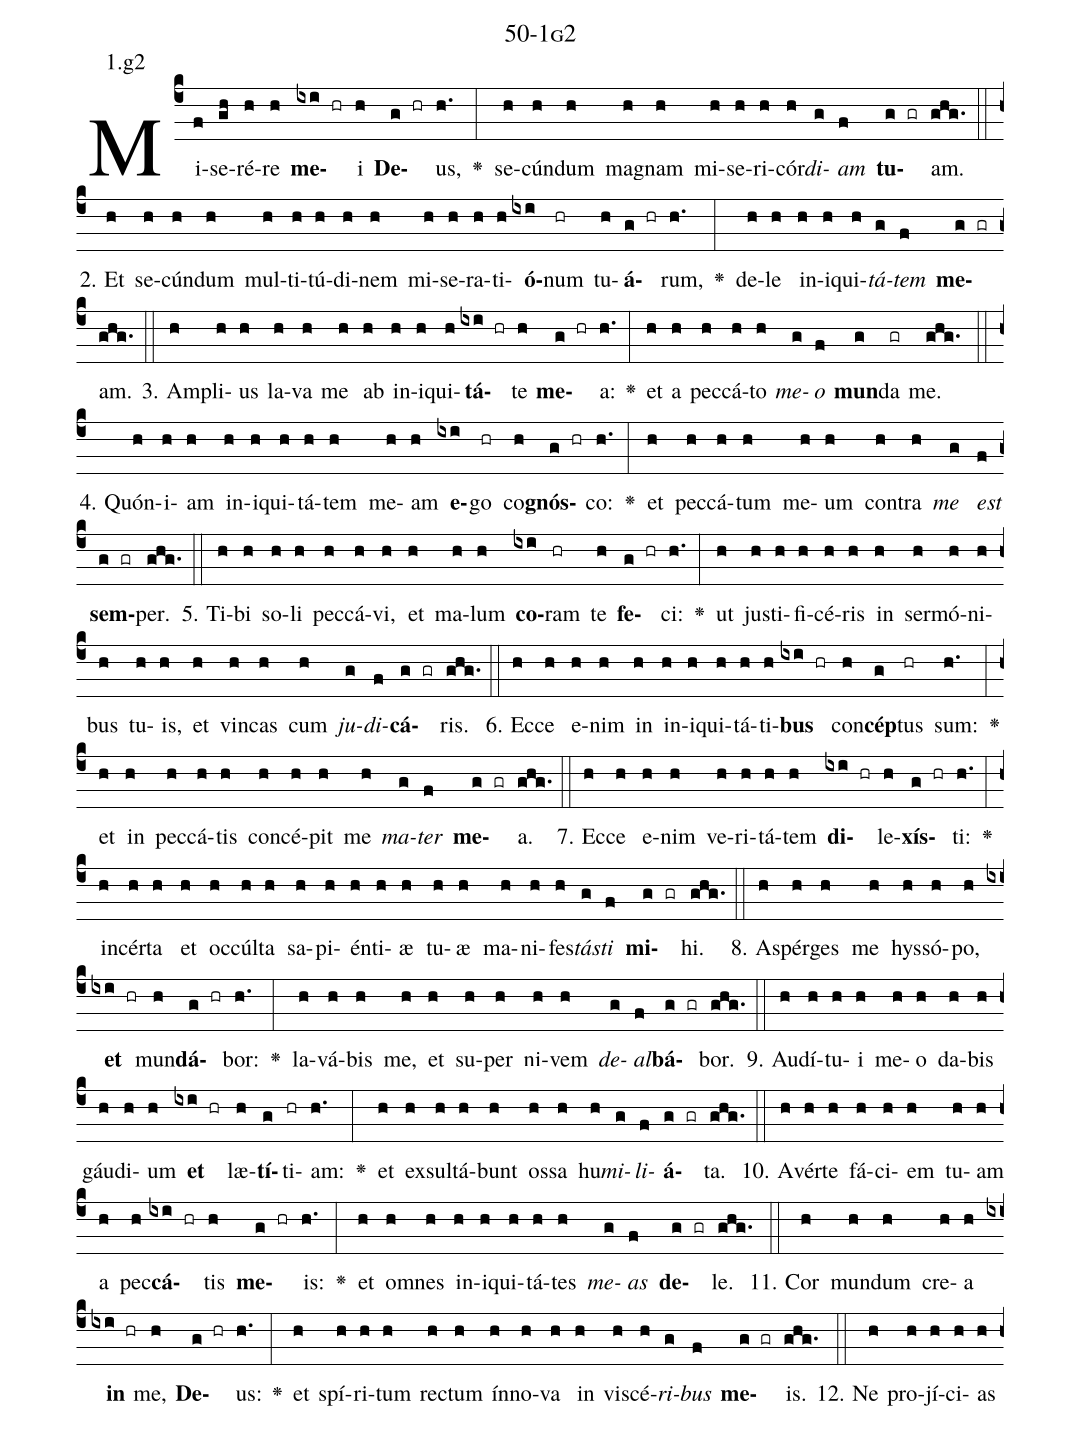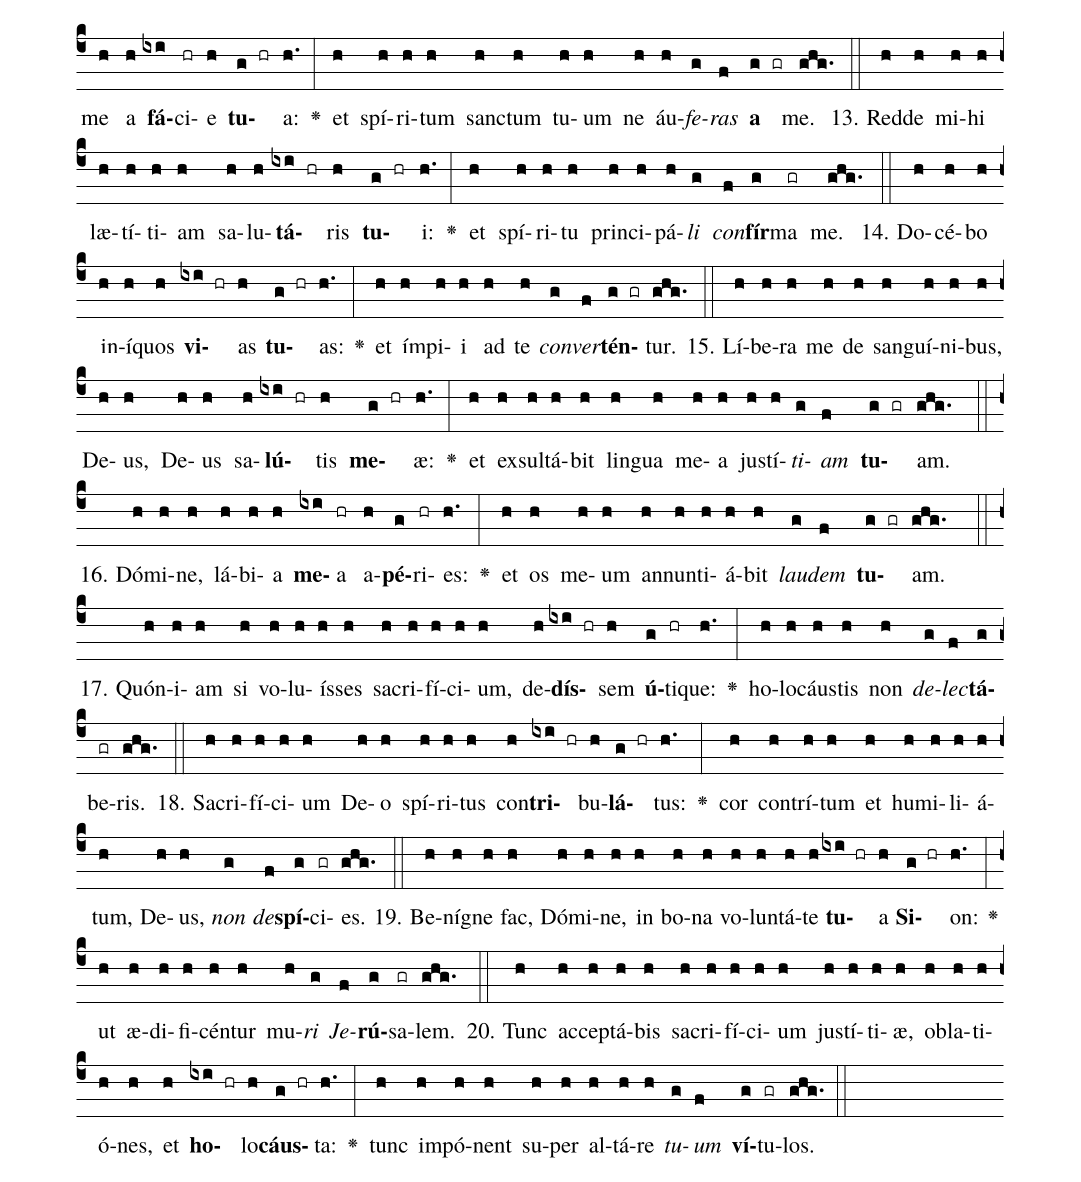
name: 50-1g2;
annotation: 1.g2;
%%
(c4)Mi(f)se(gh)ré(h)re(h) <b>me</b>(ixi hr)i(h) <b>De</b>(g hr)us,(h.) <v>\greheightstar</v>(:) se(h)cún(h)dum(h) ma(h)gnam(h) mi(h)se(h)ri(h)cór(h)<i>di</i>(g)<i>am</i>(f) <b>tu</b>(g gr)am.(ghg.) (::)
2. Et(h) se(h)cún(h)dum(h) mul(h)ti(h)tú(h)di(h)nem(h) mi(h)se(h)ra(h)ti(h)<b>ó</b>(ixi)num(hr) tu(h)<b>á</b>(g hr)rum,(h.) <v>\greheightstar</v>(:) de(h)le(h) in(h)i(h)qui(h)<i>tá</i>(g)<i>tem</i>(f) <b>me</b>(g gr)am.(ghg.) (::)
3. Am(h)pli(h)us(h) la(h)va(h) me(h) ab(h) in(h)i(h)qui(h)<b>tá</b>(ixi hr)te(h) <b>me</b>(g hr)a:(h.) <v>\greheightstar</v>(:) et(h) a(h) pec(h)cá(h)to(h) <i>me</i>(g)<i>o</i>(f) <b>mun</b>(g)da(gr) me.(ghg.) (::)
4. Quón(h)i(h)am(h) in(h)i(h)qui(h)tá(h)tem(h) me(h)am(h) <b>e</b>(ixi)go(hr) co(h)<b>gnós</b>(g hr)co:(h.) <v>\greheightstar</v>(:) et(h) pec(h)cá(h)tum(h) me(h)um(h) con(h)tra(h) <i>me</i>(g) <i>est</i>(f) <b>sem</b>(g gr)per.(ghg.) (::)
5. Ti(h)bi(h) so(h)li(h) pec(h)cá(h)vi,(h) et(h) ma(h)lum(h) <b>co</b>(ixi)ram(hr) te(h) <b>fe</b>(g hr)ci:(h.) <v>\greheightstar</v>(:) ut(h) jus(h)ti(h)fi(h)cé(h)ris(h) in(h) ser(h)mó(h)ni(h)bus(h) tu(h)is,(h) et(h) vin(h)cas(h) cum(h) <i>ju</i>(g)<i>di</i>(f)<b>cá</b>(g gr)ris.(ghg.) (::)
6. Ec(h)ce(h) e(h)nim(h) in(h) in(h)i(h)qui(h)tá(h)ti(h)<b>bus</b>(ixi hr) con(h)<b>cép</b>(g)tus(hr) sum:(h.) <v>\greheightstar</v>(:) et(h) in(h) pec(h)cá(h)tis(h) con(h)cé(h)pit(h) me(h) <i>ma</i>(g)<i>ter</i>(f) <b>me</b>(g gr)a.(ghg.) (::)
7. Ec(h)ce(h) e(h)nim(h) ve(h)ri(h)tá(h)tem(h) <b>di</b>(ixi hr)le(h)<b>xís</b>(g hr)ti:(h.) <v>\greheightstar</v>(:) in(h)cér(h)ta(h) et(h) oc(h)cúl(h)ta(h) sa(h)pi(h)én(h)ti(h)æ(h) tu(h)æ(h) ma(h)ni(h)fes(h)<i>tás</i>(g)<i>ti</i>(f) <b>mi</b>(g gr)hi.(ghg.) (::)
8. A(h)spér(h)ges(h) me(h) hys(h)só(h)po,(h) <b>et</b>(ixi hr) mun(h)<b>dá</b>(g hr)bor:(h.) <v>\greheightstar</v>(:) la(h)vá(h)bis(h) me,(h) et(h) su(h)per(h) ni(h)vem(h) <i>de</i>(g)<i>al</i>(f)<b>bá</b>(g gr)bor.(ghg.) (::)
9. Au(h)dí(h)tu(h)i(h) me(h)o(h) da(h)bis(h) gáu(h)di(h)um(h) <b>et</b>(ixi hr) læ(h)<b>tí</b>(g)ti(hr)am:(h.) <v>\greheightstar</v>(:) et(h) ex(h)sul(h)tá(h)bunt(h) os(h)sa(h) hu(h)<i>mi</i>(g)<i>li</i>(f)<b>á</b>(g gr)ta.(ghg.) (::)
10. A(h)vér(h)te(h) fá(h)ci(h)em(h) tu(h)am(h) a(h) pec(h)<b>cá</b>(ixi hr)tis(h) <b>me</b>(g hr)is:(h.) <v>\greheightstar</v>(:) et(h) om(h)nes(h) in(h)i(h)qui(h)tá(h)tes(h) <i>me</i>(g)<i>as</i>(f) <b>de</b>(g gr)le.(ghg.) (::)
11. Cor(h) mun(h)dum(h) cre(h)a(h) <b>in</b>(ixi hr) me,(h) <b>De</b>(g hr)us:(h.) <v>\greheightstar</v>(:) et(h) spí(h)ri(h)tum(h) rec(h)tum(h) ín(h)no(h)va(h) in(h) vi(h)scé(h)<i>ri</i>(g)<i>bus</i>(f) <b>me</b>(g gr)is.(ghg.) (::)
12. Ne(h) pro(h)jí(h)ci(h)as(h) me(h) a(h) <b>fá</b>(ixi)ci(hr)e(h) <b>tu</b>(g hr)a:(h.) <v>\greheightstar</v>(:) et(h) spí(h)ri(h)tum(h) sanc(h)tum(h) tu(h)um(h) ne(h) áu(h)<i>fe</i>(g)<i>ras</i>(f) <b>a</b>(g gr) me.(ghg.) (::)
13. Red(h)de(h) mi(h)hi(h) læ(h)tí(h)ti(h)am(h) sa(h)lu(h)<b>tá</b>(ixi hr)ris(h) <b>tu</b>(g hr)i:(h.) <v>\greheightstar</v>(:) et(h) spí(h)ri(h)tu(h) prin(h)ci(h)pá(h)<i>li</i>(g) <i>con</i>(f)<b>fír</b>(g)ma(gr) me.(ghg.) (::)
14. Do(h)cé(h)bo(h) in(h)í(h)quos(h) <b>vi</b>(ixi hr)as(h) <b>tu</b>(g hr)as:(h.) <v>\greheightstar</v>(:) et(h) ím(h)pi(h)i(h) ad(h) te(h) <i>con</i>(g)<i>ver</i>(f)<b>tén</b>(g gr)tur.(ghg.) (::)
15. Lí(h)be(h)ra(h) me(h) de(h) san(h)guí(h)ni(h)bus,(h) De(h)us,(h) De(h)us(h) sa(h)<b>lú</b>(ixi hr)tis(h) <b>me</b>(g hr)æ:(h.) <v>\greheightstar</v>(:) et(h) ex(h)sul(h)tá(h)bit(h) lin(h)gua(h) me(h)a(h) jus(h)tí(h)<i>ti</i>(g)<i>am</i>(f) <b>tu</b>(g gr)am.(ghg.) (::)
16. Dó(h)mi(h)ne,(h) lá(h)bi(h)a(h) <b>me</b>(ixi)a(hr) a(h)<b>pé</b>(g)ri(hr)es:(h.) <v>\greheightstar</v>(:) et(h) os(h) me(h)um(h) an(h)nun(h)ti(h)á(h)bit(h) <i>lau</i>(g)<i>dem</i>(f) <b>tu</b>(g gr)am.(ghg.) (::)
17. Quón(h)i(h)am(h) si(h) vo(h)lu(h)ís(h)ses(h) sa(h)cri(h)fí(h)ci(h)um,(h) de(h)<b>dís</b>(ixi hr)sem(h) <b>ú</b>(g)ti(hr)que:(h.) <v>\greheightstar</v>(:) ho(h)lo(h)cáus(h)tis(h) non(h) <i>de</i>(g)<i>lec</i>(f)<b>tá</b>(g)be(gr)ris.(ghg.) (::)
18. Sa(h)cri(h)fí(h)ci(h)um(h) De(h)o(h) spí(h)ri(h)tus(h) con(h)<b>tri</b>(ixi hr)bu(h)<b>lá</b>(g hr)tus:(h.) <v>\greheightstar</v>(:) cor(h) con(h)trí(h)tum(h) et(h) hu(h)mi(h)li(h)á(h)tum,(h) De(h)us,(h) <i>non</i>(g) <i>de</i>(f)<b>spí</b>(g)ci(gr)es.(ghg.) (::)
19. Be(h)ní(h)gne(h) fac,(h) Dó(h)mi(h)ne,(h) in(h) bo(h)na(h) vo(h)lun(h)tá(h)te(h) <b>tu</b>(ixi hr)a(h) <b>Si</b>(g hr)on:(h.) <v>\greheightstar</v>(:) ut(h) æ(h)di(h)fi(h)cén(h)tur(h) mu(h)<i>ri</i>(g) <i>Je</i>(f)<b>rú</b>(g)sa(gr)lem.(ghg.) (::)
20. Tunc(h) ac(h)cep(h)tá(h)bis(h) sa(h)cri(h)fí(h)ci(h)um(h) jus(h)tí(h)ti(h)æ,(h) ob(h)la(h)ti(h)ó(h)nes,(h) et(h) <b>ho</b>(ixi hr)lo(h)<b>cáus</b>(g hr)ta:(h.) <v>\greheightstar</v>(:) tunc(h) im(h)pó(h)nent(h) su(h)per(h) al(h)tá(h)re(h) <i>tu</i>(g)<i>um</i>(f) <b>ví</b>(g)tu(gr)los.(ghg.) (::)
